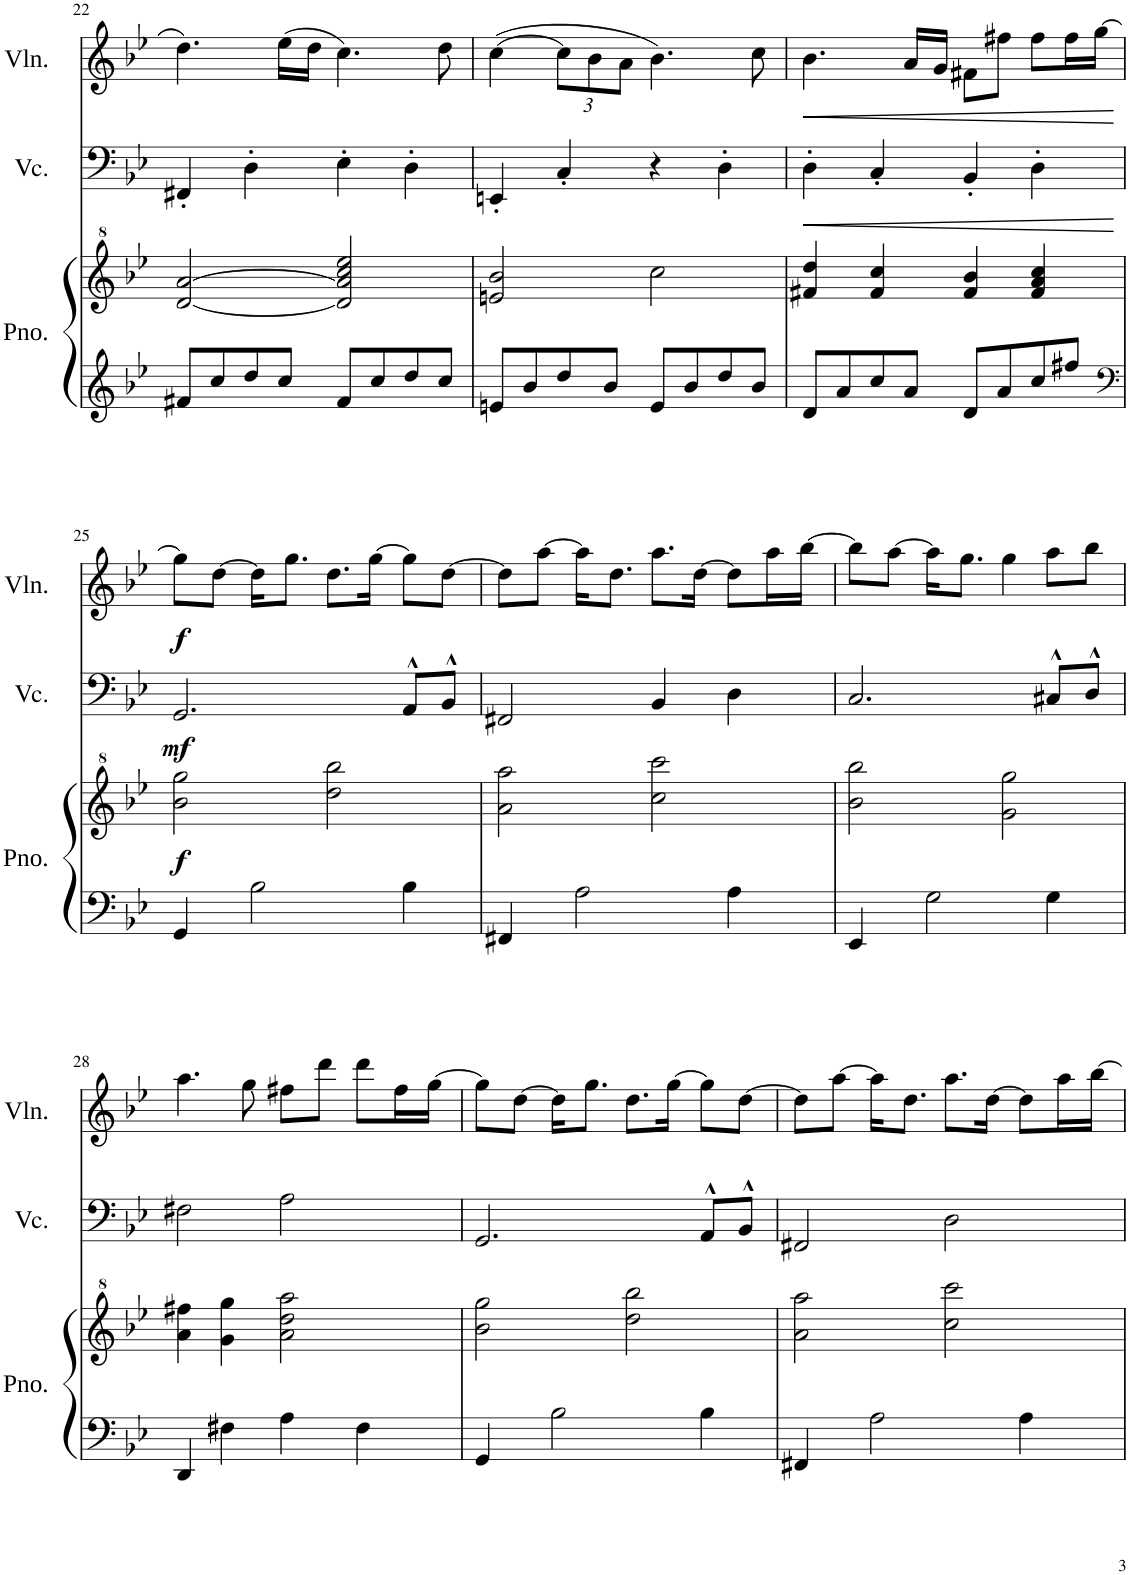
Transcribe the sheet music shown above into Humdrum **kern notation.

**kern	**kern	**dynam	**kern	**dynam	**kern	**dynam
*part3	*part3	*part3	*part2	*part2	*part1	*part1
*staff4	*staff3	*staff3/4	*staff2	*staff2	*staff1	*staff1
*I"Piano	*	*	*I"Violoncello	*	*I"Violin	*
*I'Pno.	*	*	*I'Vc.	*	*I'Vln.	*
!!LO:PB:g=z
*clefG2	*clefG^2	*	*clefF4	*	*clefG2	*
*k[b-e-]	*k[b-e-]	*	*k[b-e-]	*	*k[b-e-]	*
*M4/4	*M4/4	*	*M4/4	*	*M4/4	*
=22	=22	=22	=22	=22	=22	=22
8f#X/L	[2dd/ [2aa/	.	4FF#X'/	.	4.dd\	.
8cc/	.	.	.	.	.	.
8dd/	.	.	4D'\	.	.	.
8cc/J	.	.	.	.	(16ee-\LL	.
.	.	.	.	.	16dd\JJ	.
8f#/L	2dd/] 2aa/] 2ccc/ 2eee-/	.	4E-'\	.	4.cc\)	.
8cc/	.	.	.	.	.	.
8dd/	.	.	4D'\	.	.	.
8cc/J	.	.	.	.	8dd\	.
=23	=23	=23	=23	=23	=23	=23
8en/L	2een/ 2bb-/	.	4EEn'/	.	([4cc\	.
8b-/	.	.	.	.	.	.
*	*	*	*	*	*Xbrackettup	*
8dd/	.	.	4C'/	.	12cc\L]	.
.	.	.	.	.	12b-\	.
8b-/J	.	.	.	.	.	.
.	.	.	.	.	12a\J	.
8e/L	2ccc\	.	4r	.	4.b-\)	.
8b-/	.	.	.	.	.	.
8dd/	.	.	4D'\	.	.	.
8b-/J	.	.	.	.	8cc\	.
=24	=24	=24	=24	=24	=24	=24
!	!	!	!	!LO:HP:b	!	!LO:HP:b
8d/L	4ff#X/ 4ddd/	.	4D'\	<	4.b-\	<
8a/	.	.	.	.	.	.
8cc/	4ff#/ 4ccc/	.	4C'/	.	.	.
8a/J	.	.	.	.	16a/LL	.
.	.	.	.	.	16g/JJ	.
8d/L	4ff#/ 4bb-/	.	4BB-'/	.	8f#X\L	.
8a/	.	.	.	.	8ff#X\J	.
8cc/	4ff#/ 4aa/ 4ccc/	.	4D'\	.	8ff#\L	.
8ff#X/J	.	.	.	.	16ff#\L	.
.	.	.	.	.	[16gg\JJ	.
.	.	.	.	[	.	[
!!LO:LB:g=z
=25	=25	=25	=25	=25	=25	=25
*clefF4	*	*	*	*	*	*
!	!	!LO:DY:b	!	!LO:DY:b	!	!LO:DY:b
4GG/	2bb-\ 2ggg\	f	2.GG/	mf	8gg\L]	f
.	.	.	.	.	[8dd\J	.
2B-\	.	.	.	.	16dd\KL]	.
.	.	.	.	.	8.gg\J	.
.	2ddd\ 2bbb-\	.	.	.	8.dd\L	.
.	.	.	.	.	[16gg\Jk	.
4B-\	.	.	8AA^^/L	.	8gg\L]	.
.	.	.	8BB-^^/J	.	[8dd\J	.
=26	=26	=26	=26	=26	=26	=26
4FF#X/	2aa\ 2aaa\	.	2FF#X/	.	8dd\L]	.
.	.	.	.	.	[8aa\J	.
2A\	.	.	.	.	16aa\KL]	.
.	.	.	.	.	8.dd\J	.
.	2ccc\ 2cccc\	.	4BB-/	.	8.aa\L	.
.	.	.	.	.	[16dd\Jk	.
4A\	.	.	4D\	.	8dd\L]	.
.	.	.	.	.	16aa\L	.
.	.	.	.	.	[16bb-\JJ	.
=27	=27	=27	=27	=27	=27	=27
4EE-/	2bb-\ 2bbb-\	.	2.C/	.	8bb-\L]	.
.	.	.	.	.	[8aa\J	.
2G\	.	.	.	.	16aa\KL]	.
.	.	.	.	.	8.gg\J	.
.	2gg\ 2ggg\	.	.	.	4gg\	.
4G\	.	.	8C#X^^/L	.	8aa\L	.
.	.	.	8D^^/J	.	8bb-\J	.
!!LO:LB:g=z
=28	=28	=28	=28	=28	=28	=28
4DD/	4aa\ 4fff#X\	.	2F#X\	.	4.aa\	.
4F#X\	4gg\ 4ggg\	.	.	.	.	.
.	.	.	.	.	8gg\	.
4A\	2aa\ 2ddd\ 2aaa\	.	2A\	.	8ff#X\L	.
.	.	.	.	.	8ddd\J	.
4F#\	.	.	.	.	8ddd\L	.
.	.	.	.	.	16ff#\L	.
.	.	.	.	.	[16gg\JJ	.
=29	=29	=29	=29	=29	=29	=29
4GG/	2bb-\ 2ggg\	.	2.GG/	.	8gg\L]	.
.	.	.	.	.	[8dd\J	.
2B-\	.	.	.	.	16dd\KL]	.
.	.	.	.	.	8.gg\J	.
.	2ddd\ 2bbb-\	.	.	.	8.dd\L	.
.	.	.	.	.	[16gg\Jk	.
4B-\	.	.	8AA^^/L	.	8gg\L]	.
.	.	.	8BB-^^/J	.	[8dd\J	.
=30	=30	=30	=30	=30	=30	=30
4FF#X/	2aa\ 2aaa\	.	2FF#X/	.	8dd\L]	.
.	.	.	.	.	[8aa\J	.
2A\	.	.	.	.	16aa\KL]	.
.	.	.	.	.	8.dd\J	.
.	2ccc\ 2cccc\	.	2D\	.	8.aa\L	.
.	.	.	.	.	[16dd\Jk	.
4A\	.	.	.	.	8dd\L]	.
.	.	.	.	.	16aa\L	.
.	.	.	.	.	[16bb-\JJ	.
=	=	=	=	=	=	=
*-	*-	*-	*-	*-	*-	*-
